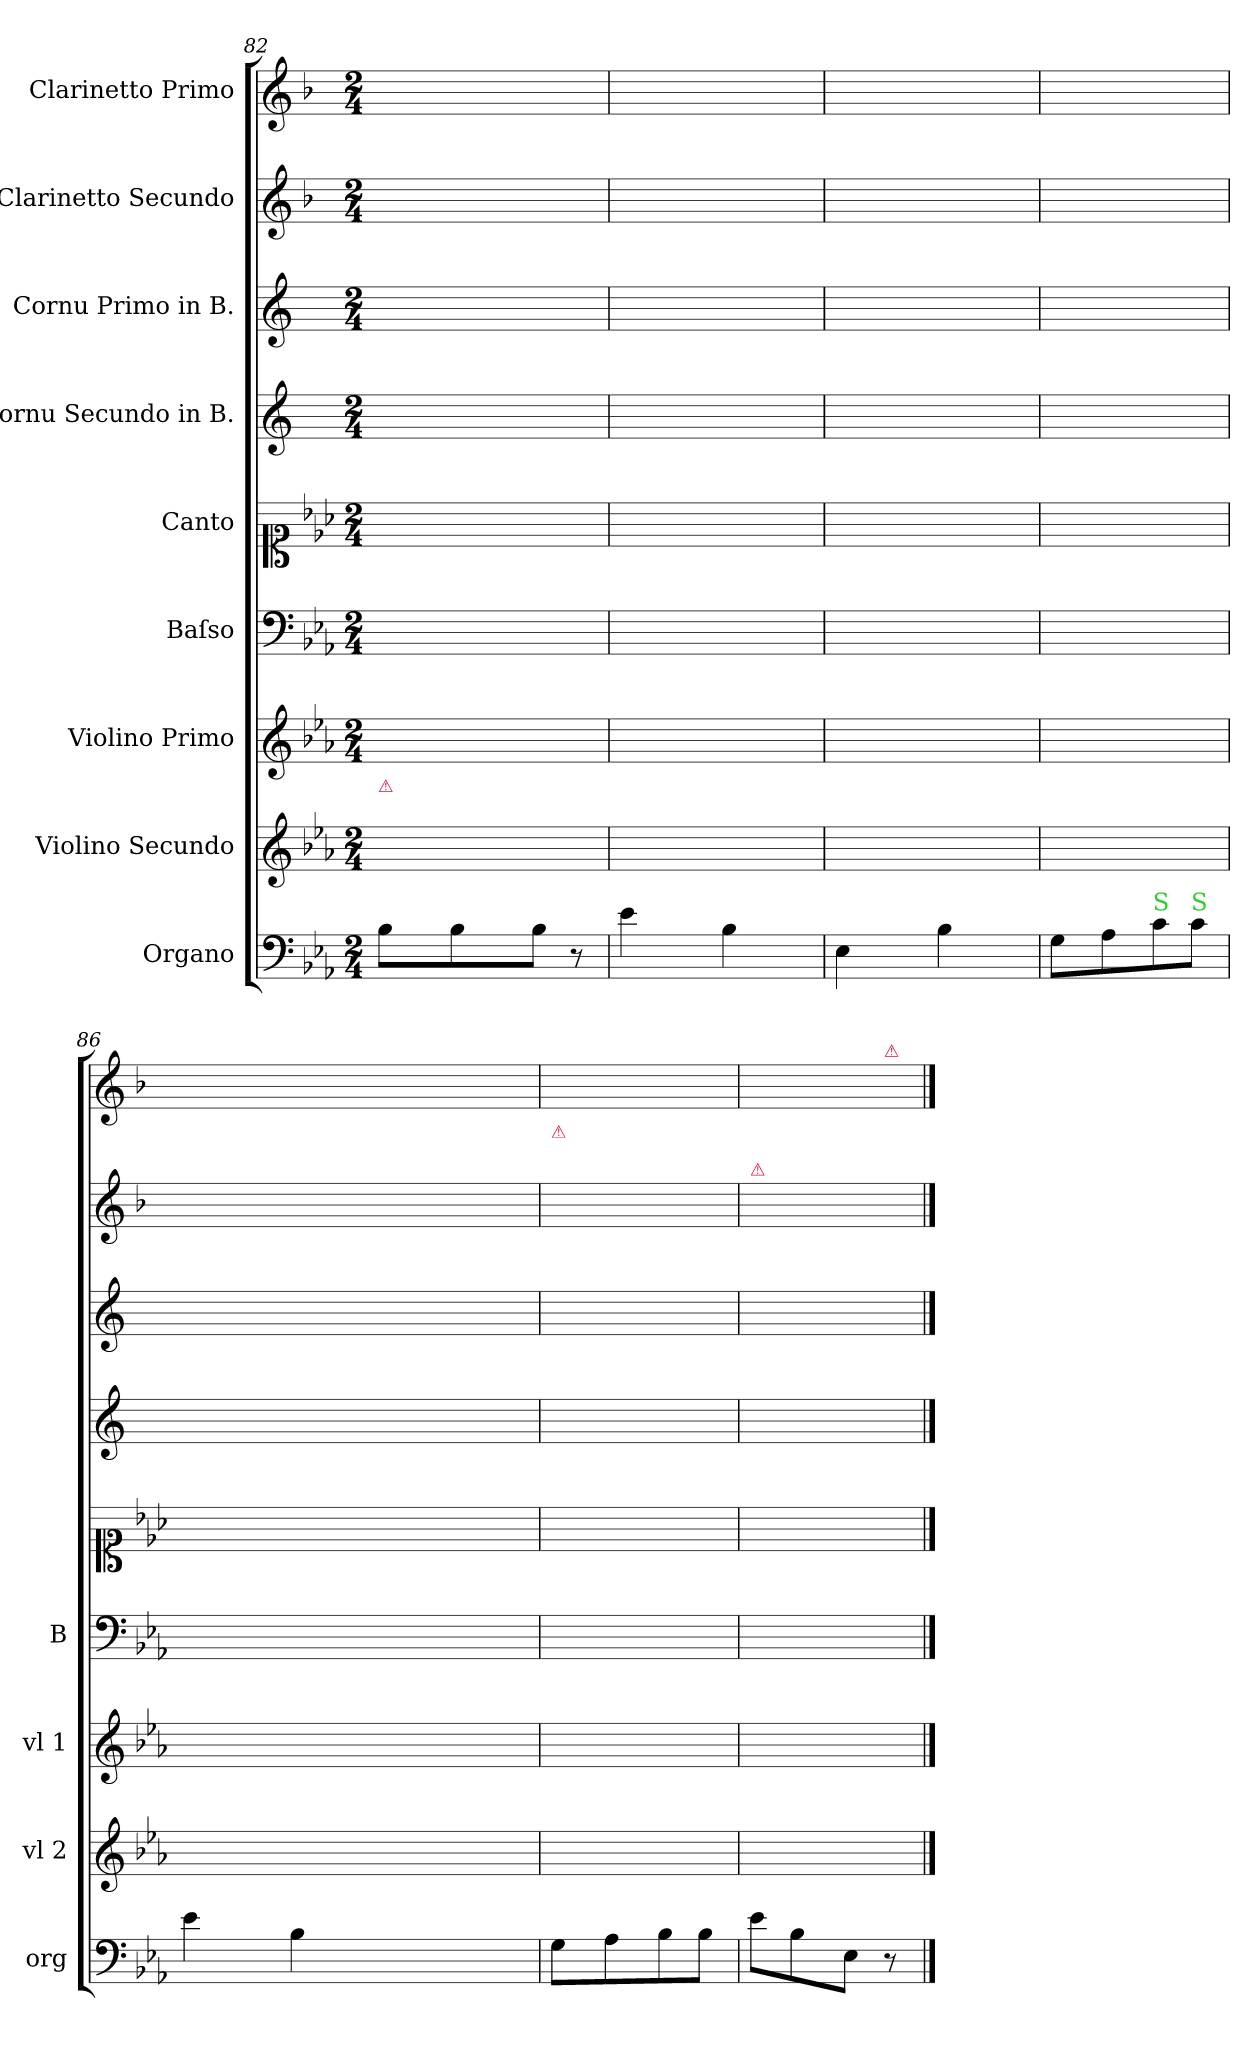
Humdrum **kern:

**kern	**kern	**kern	**kern	**kern	**kern	**kern	**kern	**kern
*part9	*part8	*part7	*part6	*part5	*part4	*part3	*part2	*part1
*staff9	*staff8	*staff7	*staff6	*staff5	*staff4	*staff3	*staff2	*staff1
*I"Organo	*I"Violino Secundo	*I"Violino Primo	*I"Baſso	*I"Canto	*I"Cornu Secundo in B.	*I"Cornu Primo in B.	*I"Clarinetto Secundo	*I"Clarinetto Primo
*I'org	*I'vl 2	*I'vl 1	*I'B	*	*	*	*	*
*clefF4	*clefG2	*clefG2	*clefF4	*clefC1	*clefG2	*clefG2	*clefG2	*clefG2
*	*	*	*	*	*ITrd5c9	*ITrd5c9	*ITrd1c2	*ITrd1c2
*k[b-e-a-]	*k[b-e-a-]	*k[b-e-a-]	*k[b-e-a-]	*k[b-e-a-]	*k[b-e-a-]	*k[b-e-a-]	*k[b-e-a-]	*k[b-e-a-]
*c:	*c:	*c:	*c:	*c:	*c:	*c:	*c:	*c:
*M2/4	*M2/4	*M2/4	*M2/4	*M2/4	*M2/4	*M2/4	*M2/4	*M2/4
=82	=82	=82	=82	=82	=82	=82	=82	=82
!	!LO:TX:a:color=crimson:t=⚠	!	!	!	!	!	!	!
8B-\L	32b-\LLLyy	32dd/LLLyy	2ryy	2ryy	8B-/yy	8f\yy	8dd\yy	8bb-\yy
.	32B-/yy	32B-/yy	.	.	.	.	.	.
.	32c/yy	32c/yy	.	.	.	.	.	.
.	32d/JJJyy	32d/JJJyy	.	.	.	.	.	.
!	!	!	!	!	!	!	!LO:N:vis=4	!
8B-\	32e-/LLLyy	32e-/LLLyy	.	.	8ryy	8ryy	8ryy	8ryy
.	32f/yy	32f/yy	.	.	.	.	.	.
.	32g/yy	32g/yy	.	.	.	.	.	.
.	32an/JJJyy	32an/JJJyy	.	.	.	.	.	.
!	!	!	!	!	!	!	!LO:N:vis=8	!
8B-\J	8dyy/ 8b-yy/	8dyy/ 8b-yy/	.	.	4ryy	4ryy	4ryy	4ryy
8r	8ryy	8ryy	.	.	.	.	.	.
=83	=83	=83	=83	=83	=83	=83	=83	=83
4e-\	16ryy	16ryy	2ryy	2ryy	8G/yy	8e-\yy	16g\LLyy	16b-/LLyy
.	16b-/LLyy	16g/LLyy	.	.	.	.	16g\Jyy	16ee-/JJyy
.	16b-/yy	16g/yy	.	.	4e-\yy	4g\yy	8.b-\Jyy	8.gg\yy
.	16b-/JJyy	16g/JJyy	.	.	.	.	.	.
4B-\	16ryy	16ryy	.	.	.	.	.	.
.	16a-/LLyy	16f/LLyy	.	.	.	.	16cc\LLyy	16aa-\LLyy
.	16a-/yy	16f/yy	.	.	8B-/yy	8f\yy	16a-\yy	16ff\yy
.	16a-/JJyy	16f/JJyy	.	.	.	.	16f\JJyy	16dd\JJyy
=84	=84	=84	=84	=84	=84	=84	=84	=84
4E-\	16ryy	16ryy	2ryy	2ryy	8e-\yy	8g\yy	16g\LLyy	16ee-\LLyy
.	16g/LLyy	16e-/LLyy	.	.	.	.	16ee-\Jyy	16gg\Jyy
.	16g/yy	16e-/yy	.	.	4g\yy	4b-\yy	8.gg\Jyy	8.bb-\Jyy
.	16g/JJyy	16e-/JJyy	.	.	.	.	.	.
4B-\	16ryy	16ryy	.	.	.	.	.	.
.	16f/LLyy	16d/LLyy	.	.	.	.	16aa-\LLyy	16ccc\LLyy
.	16f/yy	16d/yy	.	.	8f\yy	8a-\yy	16ff\yy	16aa-\yy
.	16f/JJyy	16d/JJyy	.	.	.	.	16dd\JJyy	16ff\JJyy
=85	=85	=85	=85	=85	=85	=85	=85	=85
8G\L	8g/Lyy	8e-/Lyy	2ryy	2ryy	8e-\Lyy	8g\Lyy	16ee-\LLyy	16gg\LLyy
.	.	.	.	.	.	.	16g\yy	16b-\yy
8A-\	8a-/yy	8f/yy	.	.	8f\yy	8a-\yy	16a-\yy	16cc\yy
.	.	.	.	.	.	.	16a-\JJyy	16ff\JJyy
!LO:TX:a:color=limegreen:t=S	!	!	!	!	!	!	!	!
8c\	8b-/yy	8g/yy	.	.	8e-\yy	8g\yy	8g\Lyy	8ee-\Lyy
!LO:TX:a:color=limegreen:t=S	!	!	!	!	!	!	!	!
8c\J	8a-/Jyy	8f/Jyy	.	.	8B-\Jyy	8f\Jyy	8f\Jyy	8dd\Jyy
=86	=86	=86	=86	=86	=86	=86	=86	=86
4e-\	16ryy	16ryy	1.ryy	1.ryy	8e-\yy	8g\yy	16g\LLyy	16ee-\LLyy
.	16g/LLyy	16e-/LLyy	.	.	.	.	16ee-\Jyy	16gg\Jyy
.	16g/yy	16e-/yy	.	.	4g\yy	4b-\yy	8.gg\Jyy	8.bb-\Jyy
.	16g/JJyy	16e-/JJyy	.	.	.	.	.	.
4B-\	16ryy	16ryy	.	.	.	.	.	.
.	16f/LLyy	16d/LLyy	.	.	.	.	16aa-\LLyy	16ccc\LLyy
.	16f/yy	16d/yy	.	.	8f\yy	8a-\yy	16ff\yy	16aa-\yy
.	16f/JJyy	16d/JJyy	.	.	.	.	16dd\JJyy	16ff\JJyy
1ryy	1ryy	1ryy	.	.	1ryy	1ryy	1ryy	1ryy
=87	=87	=87	=87	=87	=87	=87	=87	=87
!	!	!	!	!	!	!	!LO:TX:a:color=crimson:t=⚠	!
8G\L	8g/Lyy	8e-/Lyy	2ryy	2ryy	8e-\Lyy	8g\Lyy	16ee-\LLyy	16gg\LLyy
.	.	.	.	.	.	.	16g/yy	16b-\yy
8A-\	8a-/yy	8f/yy	.	.	8f\yy	8a-\yy	16a-/yy	16cc\yy
.	.	.	.	.	.	.	16a-/JJyy	16ff\JJyy
8B-\	8b-/yy	8g/yy	.	.	8e-\yy	8g\yy	8g/Lyy	8ee-\Lyy
8B-\J	8a-/Jyy	8f/Jyy	.	.	8B-\Jyy	8f\Jyy	8f/Jyy	8dd\Jyy
=88	=88	=88	=88	=88	=88	=88	=88	=88
!	!	!	!	!	!	!	!LO:TX:a:color=crimson:t=⚠	!
8e-\L	8g/Lyy	8e-/Lyy	2ryy	2ryy	8G/Lyy	8e-\Lyy	8g/Lyy	8ee-\Lyy
8B-\	16g/Lyy	16B-/Lyy	.	.	16e-/Lyy	16g\Lyy	16gg\Lyy	16bb-\Lyy
.	16f/JJyy	16A-/JJyy	.	.	16B-/JJyy	16f\JJyy	16ff\JJyy	16aa-\JJyy
8E-\J	4e-/yy	4G/yy	.	.	8G/yy	8e-\yy	8ee-\yy	8gg\yy
!	!	!	!	!	!	!	!	!LO:TX:a:color=crimson:t=⚠
8r	.	.	.	.	8ryy	8ryy	8ryy	8ryy
==	==	==	==	==	==	==	==	==
*-	*-	*-	*-	*-	*-	*-	*-	*-
